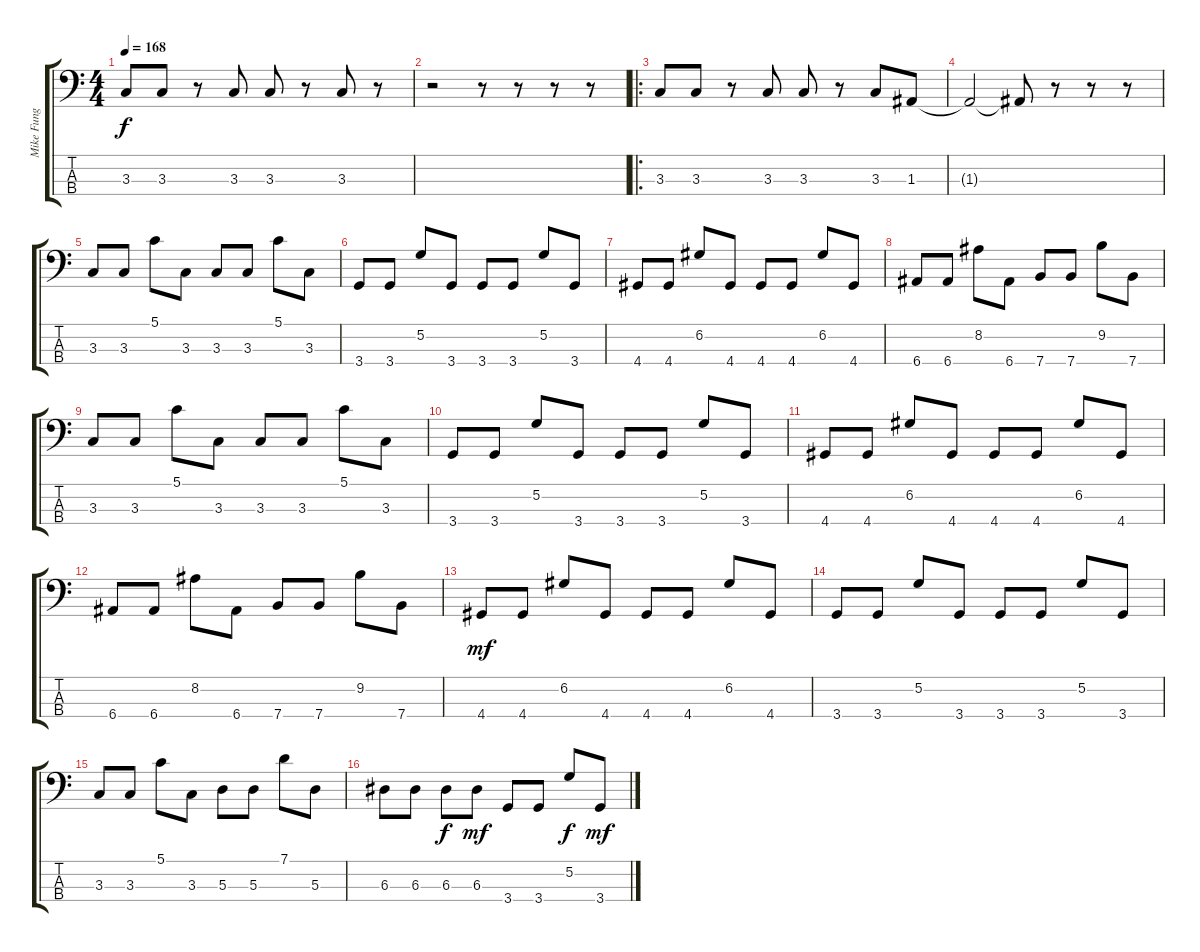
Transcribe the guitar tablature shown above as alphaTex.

\track ("Mike Fung" "Mike Fung") {instrument electricbassfinger}
\staff {score tabs}
\tuning (G2 D2 A1 E1) {hide}
\ts (4 4)
\tempo 168
\clef f4
\ks c
3.3.8{dy f instrument electricbassfinger} 3.3.8 r.8 3.3.8 3.3.8 r.8 3.3.8 r.8 |
r.2 r.8 r.8 r.8 r.8 |
\ro
3.3.8 3.3.8 r.8 3.3.8 3.3.8 r.8 3.3.8 1.3.8 |
1.3{t}.2 1.3{t}.8 r.8 r.8 r.8 |
3.3.8 3.3.8 5.1.8 3.3.8 3.3.8 3.3.8 5.1.8 3.3.8 |
3.4.8 3.4.8 5.2.8 3.4.8 3.4.8 3.4.8 5.2.8 3.4.8 |
4.4.8 4.4.8 6.2.8 4.4.8 4.4.8 4.4.8 6.2.8 4.4.8 |
6.4.8 6.4.8 8.2.8 6.4.8 7.4.8 7.4.8 9.2.8 7.4.8 |
3.3.8 3.3.8 5.1.8 3.3.8 3.3.8 3.3.8 5.1.8 3.3.8 |
3.4.8 3.4.8 5.2.8 3.4.8 3.4.8 3.4.8 5.2.8 3.4.8 |
4.4.8 4.4.8 6.2.8 4.4.8 4.4.8 4.4.8 6.2.8 4.4.8 |
6.4.8 6.4.8 8.2.8 6.4.8 7.4.8 7.4.8 9.2.8 7.4.8 |
4.4.8{dy mf} 4.4.8 6.2.8 4.4.8 4.4.8 4.4.8 6.2.8 4.4.8 |
3.4.8 3.4.8 5.2.8 3.4.8 3.4.8 3.4.8 5.2.8 3.4.8 |
3.3.8 3.3.8 5.1.8 3.3.8 5.3.8 5.3.8 7.1.8 5.3.8 |
6.3.8 6.3.8 6.3.8{dy f} 6.3.8{dy mf} 3.4.8 3.4.8 5.2.8{dy f} 3.4.8{dy mf}
